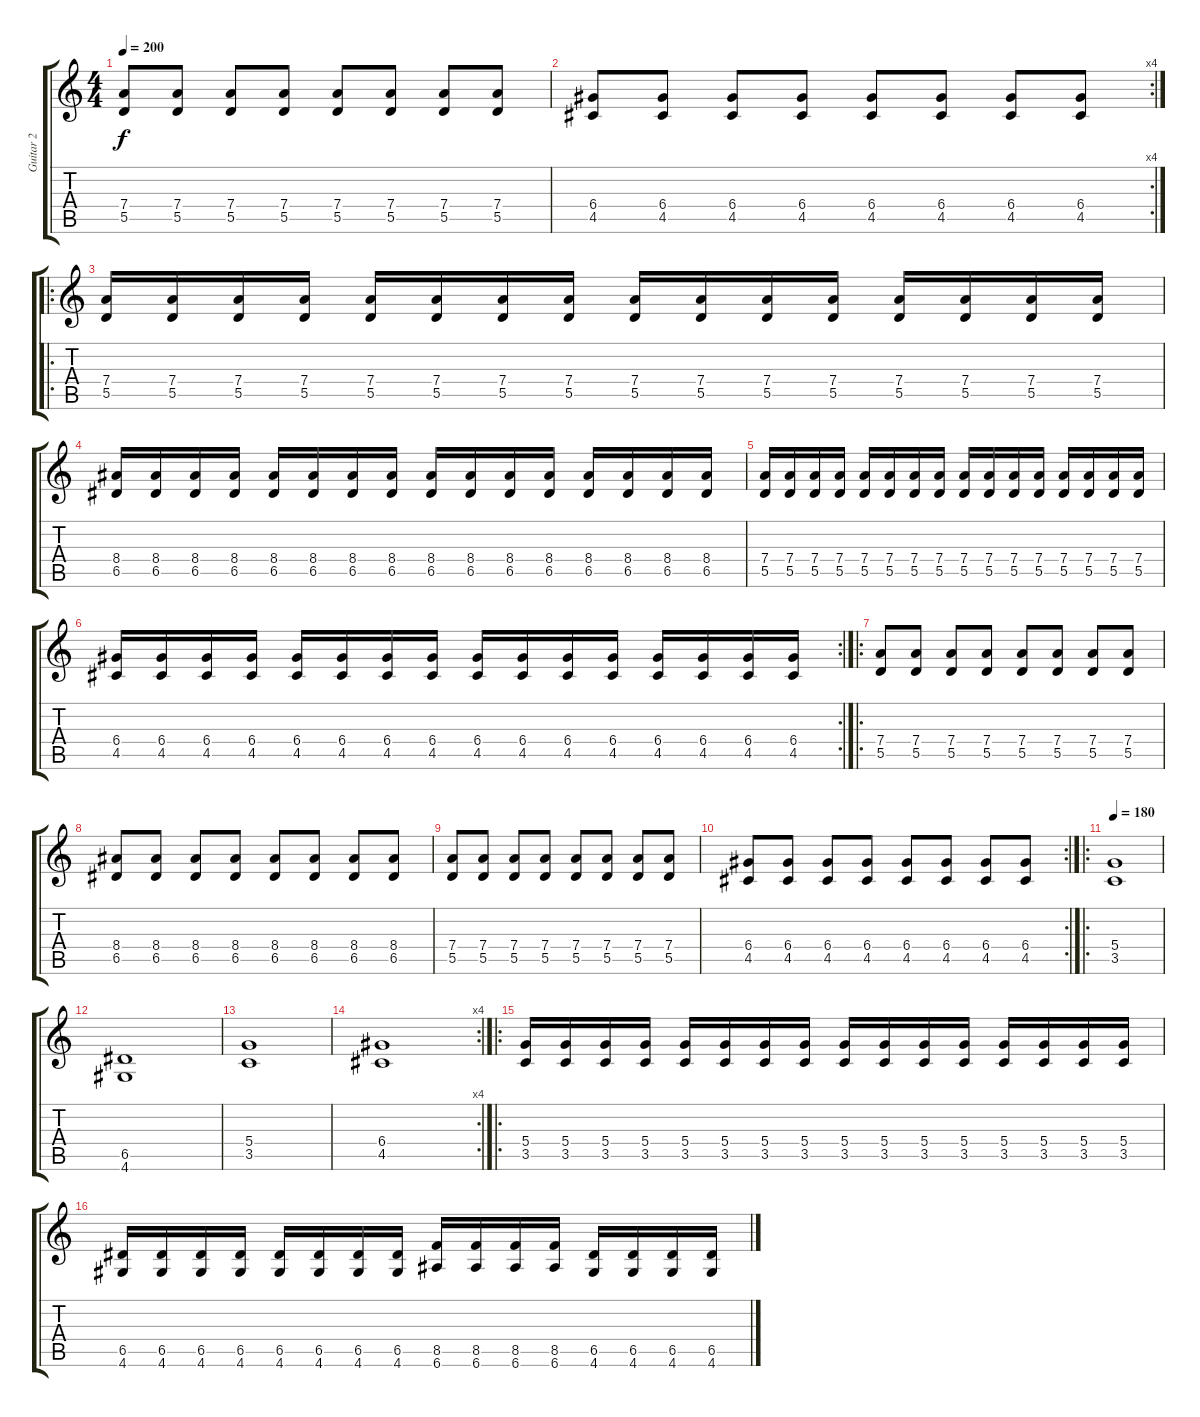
\track ("Guitar 2" "Guitar 2") {instrument distortionguitar}
\staff {score tabs}
\tuning (E4 B3 G3 D3 A2 E2) {hide}
\ts (4 4)
\tempo 200
\clef g2
\ks c
(7.4 5.5).8{dy f} (7.4 5.5).8 (7.4 5.5).8 (7.4 5.5).8 (7.4 5.5).8 (7.4 5.5).8 (7.4 5.5).8 (7.4 5.5).8 |
\rc 4
(6.4 4.5).8 (6.4 4.5).8 (6.4 4.5).8 (6.4 4.5).8 (6.4 4.5).8 (6.4 4.5).8 (6.4 4.5).8 (6.4 4.5).8 |
\ro
(7.4 5.5).16 (7.4 5.5).16 (7.4 5.5).16 (7.4 5.5).16 (7.4 5.5).16 (7.4 5.5).16 (7.4 5.5).16 (7.4 5.5).16 (7.4 5.5).16 (7.4 5.5).16 (7.4 5.5).16 (7.4 5.5).16 (7.4 5.5).16 (7.4 5.5).16 (7.4 5.5).16 (7.4 5.5).16 |
(8.4 6.5).16 (8.4 6.5).16 (8.4 6.5).16 (8.4 6.5).16 (8.4 6.5).16 (8.4 6.5).16 (8.4 6.5).16 (8.4 6.5).16 (8.4 6.5).16 (8.4 6.5).16 (8.4 6.5).16 (8.4 6.5).16 (8.4 6.5).16 (8.4 6.5).16 (8.4 6.5).16 (8.4 6.5).16 |
(7.4 5.5).16 (7.4 5.5).16 (7.4 5.5).16 (7.4 5.5).16 (7.4 5.5).16 (7.4 5.5).16 (7.4 5.5).16 (7.4 5.5).16 (7.4 5.5).16 (7.4 5.5).16 (7.4 5.5).16 (7.4 5.5).16 (7.4 5.5).16 (7.4 5.5).16 (7.4 5.5).16 (7.4 5.5).16 |
\rc 2
(6.4 4.5).16 (6.4 4.5).16 (6.4 4.5).16 (6.4 4.5).16 (6.4 4.5).16 (6.4 4.5).16 (6.4 4.5).16 (6.4 4.5).16 (6.4 4.5).16 (6.4 4.5).16 (6.4 4.5).16 (6.4 4.5).16 (6.4 4.5).16 (6.4 4.5).16 (6.4 4.5).16 (6.4 4.5).16 |
\ro
(7.4 5.5).8 (7.4 5.5).8 (7.4 5.5).8 (7.4 5.5).8 (7.4 5.5).8 (7.4 5.5).8 (7.4 5.5).8 (7.4 5.5).8 |
(8.4 6.5).8 (8.4 6.5).8 (8.4 6.5).8 (8.4 6.5).8 (8.4 6.5).8 (8.4 6.5).8 (8.4 6.5).8 (8.4 6.5).8 |
(7.4 5.5).8 (7.4 5.5).8 (7.4 5.5).8 (7.4 5.5).8 (7.4 5.5).8 (7.4 5.5).8 (7.4 5.5).8 (7.4 5.5).8 |
\rc 2
(6.4 4.5).8 (6.4 4.5).8 (6.4 4.5).8 (6.4 4.5).8 (6.4 4.5).8 (6.4 4.5).8 (6.4 4.5).8 (6.4 4.5).8 |
\ro
\tempo 180
(5.4 3.5).1 |
(6.5 4.6).1 |
(5.4 3.5).1 |
\rc 4
(6.4 4.5).1 |
\ro
(5.4 3.5).16 (5.4 3.5).16 (5.4 3.5).16 (5.4 3.5).16 (5.4 3.5).16 (5.4 3.5).16 (5.4 3.5).16 (5.4 3.5).16 (5.4 3.5).16 (5.4 3.5).16 (5.4 3.5).16 (5.4 3.5).16 (5.4 3.5).16 (5.4 3.5).16 (5.4 3.5).16 (5.4 3.5).16 |
(6.5 4.6).16 (6.5 4.6).16 (6.5 4.6).16 (6.5 4.6).16 (6.5 4.6).16 (6.5 4.6).16 (6.5 4.6).16 (6.5 4.6).16 (8.5 6.6).16 (8.5 6.6).16 (8.5 6.6).16 (8.5 6.6).16 (6.5 4.6).16 (6.5 4.6).16 (6.5 4.6).16 (6.5 4.6).16
